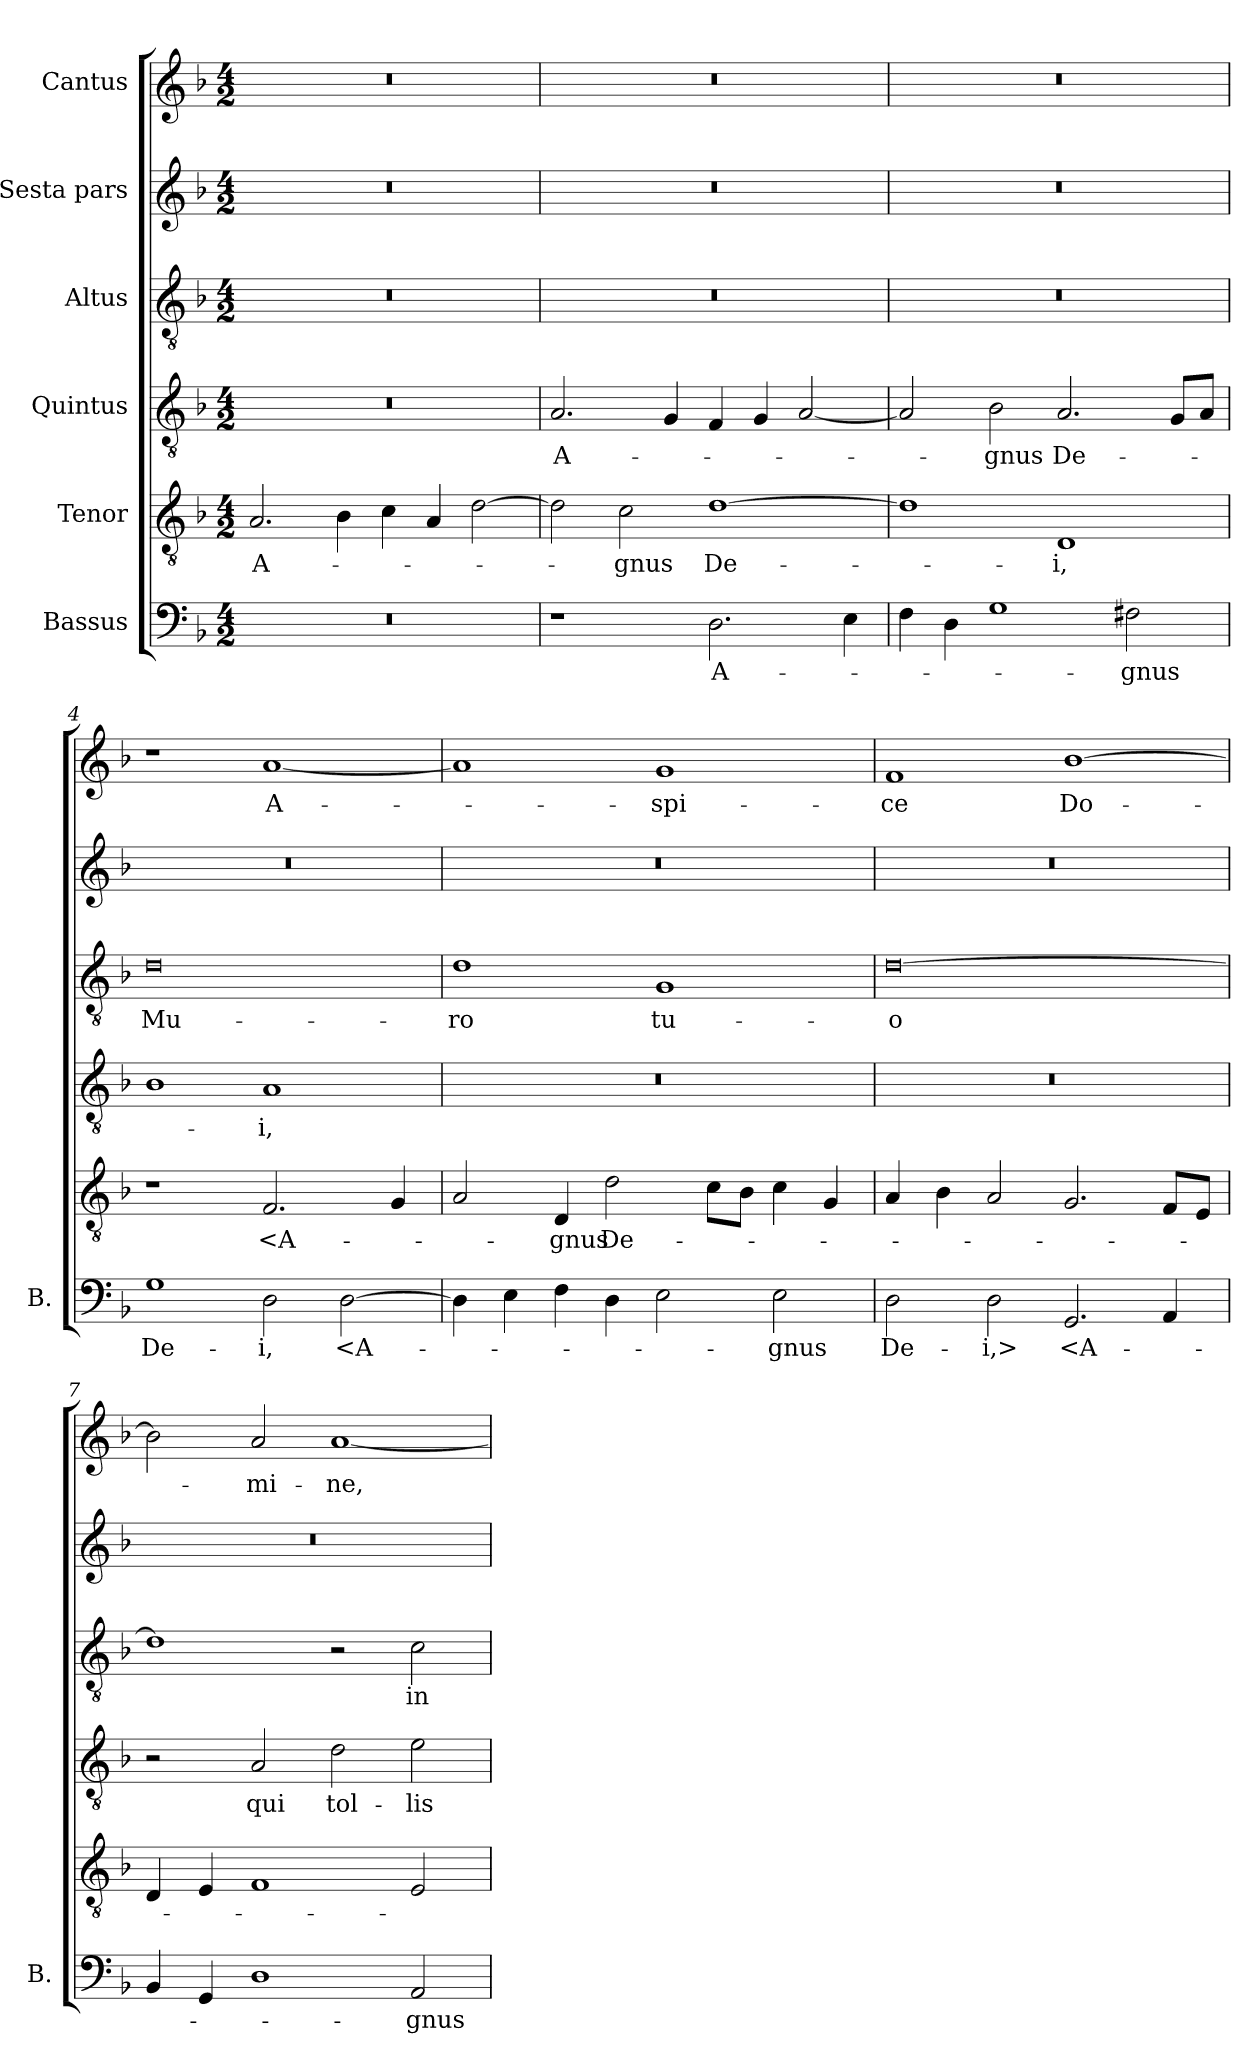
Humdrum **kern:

**kern	**text	**kern	**text	**kern	**text	**kern	**text	**kern	**kern	**text
*part6	*part6	*part5	*part5	*part4	*part4	*part3	*part3	*part2	*part1	*part1
*staff6	*staff6	*staff5	*staff5	*staff4	*staff4	*staff3	*staff3	*staff2	*staff1	*staff1
*I"Bassus	*	*I"Tenor	*	*I"Quintus	*	*I"Altus	*	*I"Sesta pars	*I"Cantus	*
*I'B.	*	*	*	*	*	*	*	*	*	*
*clefF4	*	*clefGv2	*	*clefGv2	*	*clefGv2	*	*clefG2	*clefG2	*
*	*	*ITrd7c12	*	*ITrd7c12	*	*ITrd7c12	*	*	*	*
*k[b-]	*	*k[b-]	*	*k[b-]	*	*k[b-]	*	*k[b-]	*k[b-]	*
*F:	*	*F:	*	*F:	*	*F:	*	*F:	*F:	*
*M4/2	*	*M4/2	*	*M4/2	*	*M4/2	*	*M4/2	*M4/2	*
=1	=1	=1	=1	=1	=1	=1	=1	=1	=1	=1
0r	.	2.AA/	A-	0r	.	0r	.	0r	0r	.
.	.	4BB-\	.	.	.	.	.	.	.	.
.	.	4C\	.	.	.	.	.	.	.	.
.	.	4AA/	.	.	.	.	.	.	.	.
.	.	[2D\	.	.	.	.	.	.	.	.
=2	=2	=2	=2	=2	=2	=2	=2	=2	=2	=2
1r	.	2D\]	.	2.AA/	A-	0r	.	0r	0r	.
.	.	2C\	-gnus	.	.	.	.	.	.	.
.	.	.	.	4GG/	.	.	.	.	.	.
2.D\	A-	[1D\	De-	4FF/	.	.	.	.	.	.
.	.	.	.	4GG/	.	.	.	.	.	.
.	.	.	.	[2AA/	.	.	.	.	.	.
4E\	.	.	.	.	.	.	.	.	.	.
=3	=3	=3	=3	=3	=3	=3	=3	=3	=3	=3
4F\	.	1D\]	.	2AA/]	.	0r	.	0r	0r	.
4D\	.	.	.	.	.	.	.	.	.	.
1G\	.	.	.	2BB-\	-gnus	.	.	.	.	.
.	.	1DD/	-i,	2.AA/	De-	.	.	.	.	.
2F#X\	-gnus	.	.	.	.	.	.	.	.	.
.	.	.	.	8GG/L	.	.	.	.	.	.
.	.	.	.	8AA/J	.	.	.	.	.	.
=4	=4	=4	=4	=4	=4	=4	=4	=4	=4	=4
1G\	De-	1r	.	1BB-\	.	0D\	Mu-	0r	1r	.
2D\	-i,	2.FF/	<A-	1AA/	-i,	.	.	.	[1a/	A-
[2D\	<A-	.	.	.	.	.	.	.	.	.
.	.	4GG/	.	.	.	.	.	.	.	.
=5	=5	=5	=5	=5	=5	=5	=5	=5	=5	=5
4D\]	.	2AA/	.	0r	.	1D\	-ro	0r	1a/]	.
4E\	.	.	.	.	.	.	.	.	.	.
4F\	.	4DD/	-gnus	.	.	.	.	.	.	.
4D\	.	2D\	De-	.	.	.	.	.	.	.
2E\	.	.	.	.	.	1GG/	tu-	.	1g/	-spi-
.	.	8C\L	.	.	.	.	.	.	.	.
.	.	8BB-\J	.	.	.	.	.	.	.	.
2E\	-gnus	4C\	.	.	.	.	.	.	.	.
.	.	4GG/	.	.	.	.	.	.	.	.
=6	=6	=6	=6	=6	=6	=6	=6	=6	=6	=6
2D\	De-	4AA/	.	0r	.	[0D\	-o	0r	1f/	-ce
.	.	4BB-\	.	.	.	.	.	.	.	.
2D\	-i,>	2AA/	.	.	.	.	.	.	.	.
2.GG/	<A-	2.GG/	.	.	.	.	.	.	[1b-\	Do-
4AA/	.	8FF/L	.	.	.	.	.	.	.	.
.	.	8EE/J	.	.	.	.	.	.	.	.
=7	=7	=7	=7	=7	=7	=7	=7	=7	=7	=7
4BB-/	.	4DD/	.	2r	.	1D\]	.	0r	2b-\]	.
4GG/	.	4EE/	.	.	.	.	.	.	.	.
1D\	.	1FF/	.	2AA/	qui	.	.	.	2a/	-mi-
.	.	.	.	2D\	tol-	2r	.	.	[1a/	-ne,
2AA/	-gnus	2EE/	.	2E\	-lis	2C\	in-	.	.	.
=	=	=	=	=	=	=	=	=	=	=
*-	*-	*-	*-	*-	*-	*-	*-	*-	*-	*-
